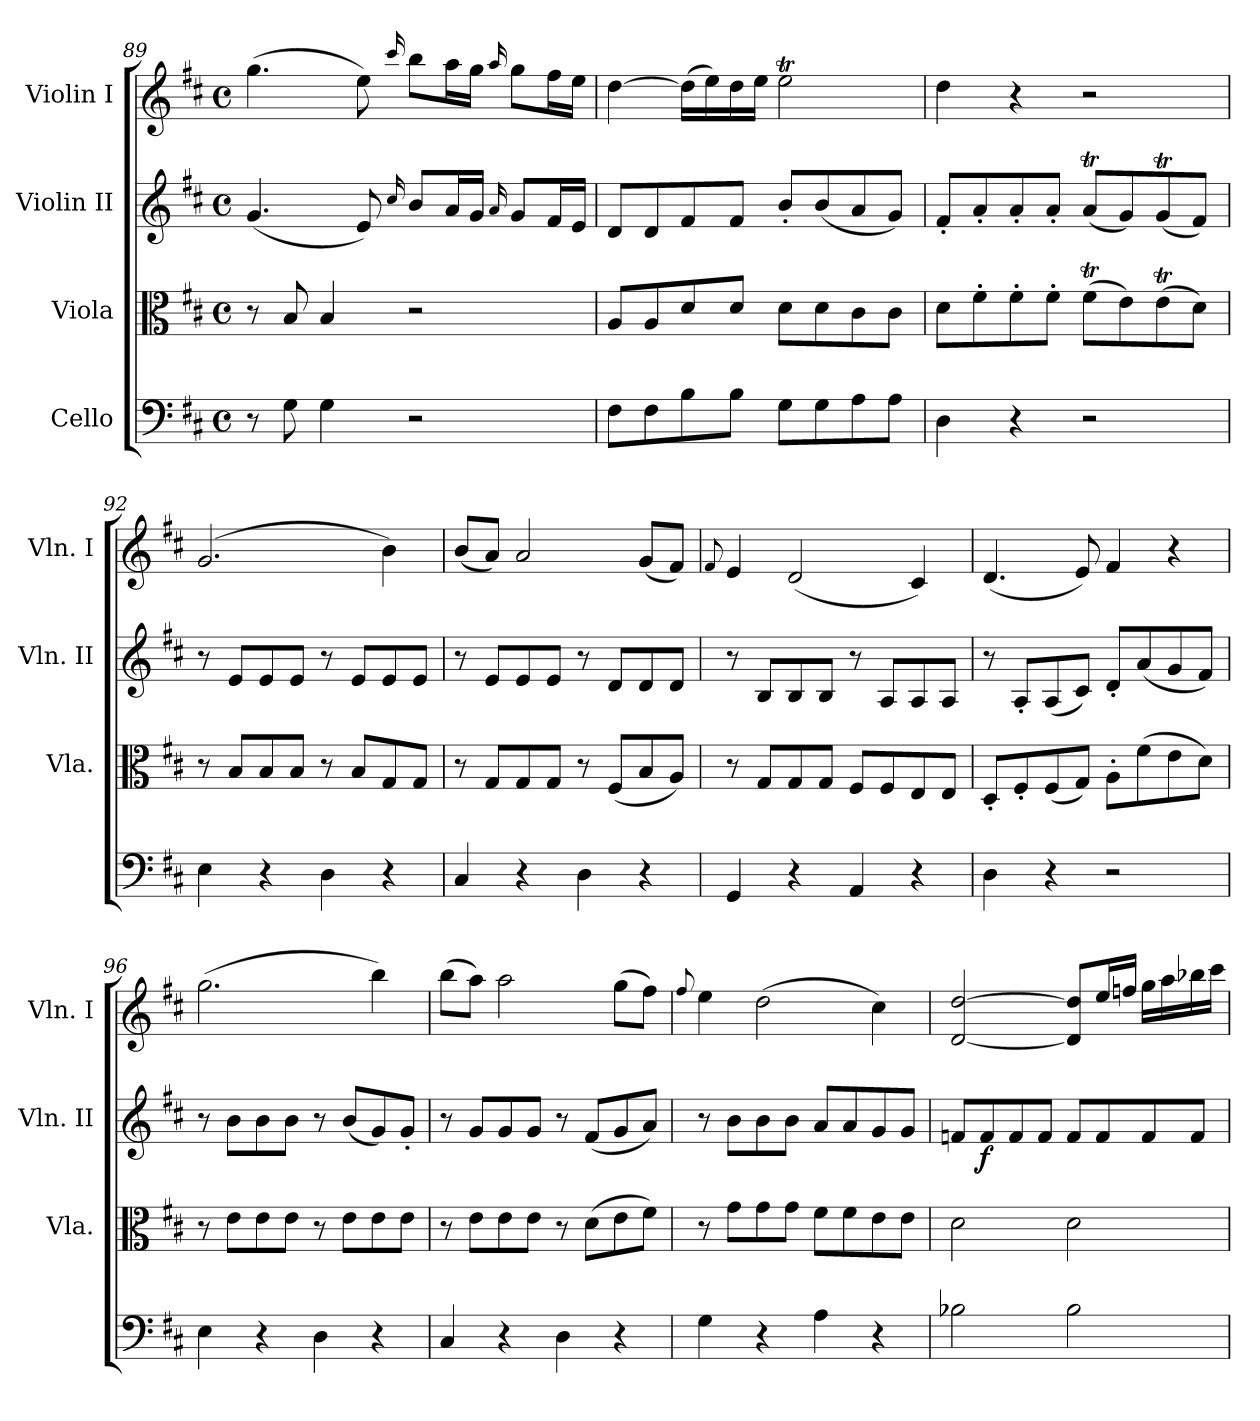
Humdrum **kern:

**kern	**kern	**kern	**dynam	**kern
*part4	*part3	*part2	*part2	*part1
*staff4	*staff3	*staff2	*staff2	*staff1
*I"Cello	*I"Viola	*I"Violin II	*	*I"Violin I
*	*I'Vla.	*I'Vln. II	*	*I'Vln. I
*clefF4	*clefC3	*clefG2	*	*clefG2
*k[f#c#]	*k[f#c#]	*k[f#c#]	*	*k[f#c#]
*D:	*D:	*D:	*	*D:
*M4/4	*M4/4	*M4/4	*	*M4/4
*met(c)	*met(c)	*met(c)	*	*met(c)
=89	=89	=89	=89	=89
8r	8r	(4.g	.	(4.gg
8G	8B	.	.	.
4G	4B	.	.	.
.	.	8e)	.	8ee)
.	.	16qqcc#/	.	16qqccc#/
2r	2r	8bL	.	8bbL
.	.	16aL	.	16aaL
.	.	16gJJ	.	16ggJJ
.	.	16qqa/	.	16qqaa/
.	.	8gL	.	8ggL
.	.	16f#L	.	16ff#L
.	.	16eJJ	.	16eeJJ
=90	=90	=90	=90	=90
8F#L	8AL	8dL	.	[4dd
8F#	8A	8d	.	.
8B	8d	8f#	.	(16ddLL]
.	.	.	.	16ee)
8BJ	8dJ	8f#J	.	16dd
.	.	.	.	16eeJJ
8GL	8dL	8b'L	.	2eeT
8G	8d	(8b	.	.
8A	8c#	8a	.	.
8AJ	8c#J	8gJ)	.	.
=91	=91	=91	=91	=91
4D	8dL	8f#'L	.	4dd
.	8f#'	8a'	.	.
4r	8f#'	8a'	.	4r
.	8f#'J	8a'J	.	.
2r	(8f#tL	(8aTL	.	2r
.	8e)	8g)	.	.
.	(8eT	(8gT	.	.
.	8dJ)	8f#J)	.	.
=92	=92	=92	=92	=92
4E	8r	8r	.	(2.g
.	8BL	8eL	.	.
4r	8B	8e	.	.
.	8BJ	8eJ	.	.
4D	8r	8r	.	.
.	8BL	8eL	.	.
4r	8G	8e	.	4b)
.	8GJ	8eJ	.	.
=93	=93	=93	=93	=93
4C#	8r	8r	.	(8bL
.	8GL	8eL	.	8aJ)
4r	8G	8e	.	2a
.	8GJ	8eJ	.	.
4D	8r	8r	.	.
.	(8F#L	8dL	.	.
4r	8B	8d	.	(8gL
.	8AJ)	8dJ	.	8f#J)
=94	=94	=94	=94	=94
.	.	.	.	8qqf#/
4GG	8r	8r	.	4e
.	8GL	8BL	.	.
4r	8G	8B	.	(2d
.	8GJ	8BJ	.	.
4AA	8F#L	8r	.	.
.	8F#	8AL	.	.
4r	8E	8A	.	4c#)
.	8EJ	8AJ	.	.
=95	=95	=95	=95	=95
4D	8D'L	8r	.	(4.d
.	8F#'	8A'L	.	.
4r	(8F#	(8A	.	.
.	8GJ)	8c#J)	.	8e)
2r	8A'L	8d'L	.	4f#
.	(8f#	(8a	.	.
.	8e	8g	.	4r
.	8dJ)	8f#J)	.	.
=96	=96	=96	=96	=96
4E	8r	8r	.	(2.gg
.	8eL	8bL	.	.
4r	8e	8b	.	.
.	8eJ	8bJ	.	.
4D	8r	8r	.	.
.	8eL	(8bL	.	.
4r	8e	8g)	.	4bb)
.	8eJ	8g'J	.	.
=97	=97	=97	=97	=97
4C#	8r	8r	.	(8bbL
.	8eL	8gL	.	8aaJ)
4r	8e	8g	.	2aa
.	8eJ	8gJ	.	.
4D	8r	8r	.	.
.	(8dL	(8f#L	.	.
4r	8e	8g	.	(8ggL
.	8f#J)	8aJ)	.	8ff#J)
=98	=98	=98	=98	=98
.	.	.	.	8qqff#/
4G	8r	8r	.	4ee
.	8gL	8bL	.	.
4r	8g	8b	.	(2dd
.	8gJ	8bJ	.	.
4A	8f#L	8aL	.	.
.	8f#	8a	.	.
4r	8e	8g	.	4cc#)
.	8eJ	8gJ	.	.
=99	=99	=99	=99	=99
2B-X	2d	8fnL	.	[2d [2dd
.	.	8f	f	.
.	.	8f	.	.
.	.	8fJ	.	.
2B-	2d	8fL	.	8d] 8dd]L
.	.	8f	.	16eeL
.	.	.	.	16ffnJJ
.	.	8f	.	16ggLL
.	.	.	.	16aa
.	.	8fJ	.	16bb-X
.	.	.	.	16ccc#JJ
=	=	=	=	=
*-	*-	*-	*-	*-
